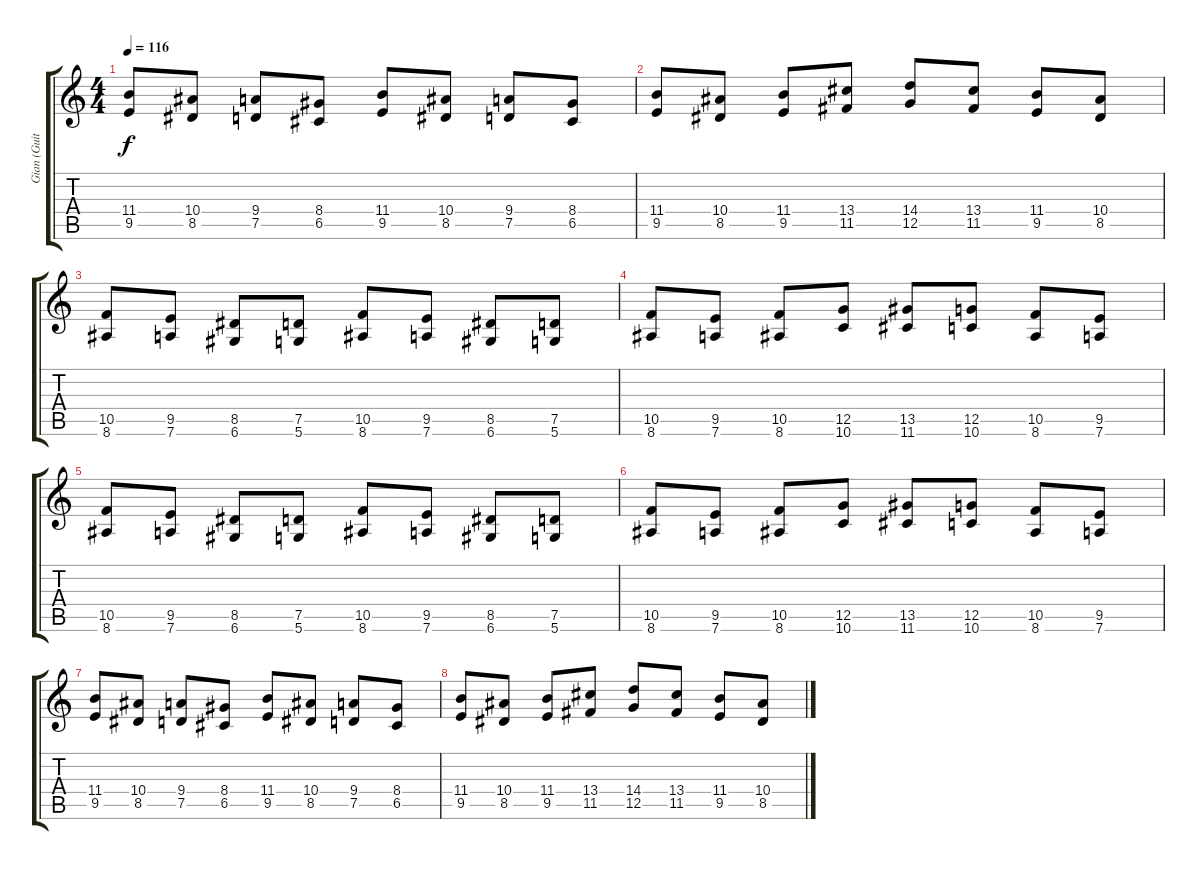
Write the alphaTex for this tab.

\track ("Gian (Guitar)" "Gian (Guit") {instrument distortionguitar}
\staff {score tabs}
\tuning (D4 A3 F3 C3 G2 D2) {hide}
\ts (4 4)
\tempo 116
\clef g2
\ks c
(11.4 9.5).8{dy f} (10.4 8.5).8 (9.4 7.5).8 (8.4 6.5).8 (11.4 9.5).8 (10.4 8.5).8 (9.4 7.5).8 (8.4 6.5).8 |
(11.4 9.5).8 (10.4 8.5).8 (11.4 9.5).8 (13.4 11.5).8 (14.4 12.5).8 (13.4 11.5).8 (11.4 9.5).8 (10.4 8.5).8 |
(10.5 8.6).8 (9.5 7.6).8 (8.5 6.6).8 (7.5 5.6).8 (10.5 8.6).8 (9.5 7.6).8 (8.5 6.6).8 (7.5 5.6).8 |
(10.5 8.6).8 (9.5 7.6).8 (10.5 8.6).8 (12.5 10.6).8 (13.5 11.6).8 (12.5 10.6).8 (10.5 8.6).8 (9.5 7.6).8 |
(10.5 8.6).8 (9.5 7.6).8 (8.5 6.6).8 (7.5 5.6).8 (10.5 8.6).8 (9.5 7.6).8 (8.5 6.6).8 (7.5 5.6).8 |
(10.5 8.6).8 (9.5 7.6).8 (10.5 8.6).8 (12.5 10.6).8 (13.5 11.6).8 (12.5 10.6).8 (10.5 8.6).8 (9.5 7.6).8 |
(11.4 9.5).8 (10.4 8.5).8 (9.4 7.5).8 (8.4 6.5).8 (11.4 9.5).8 (10.4 8.5).8 (9.4 7.5).8 (8.4 6.5).8 |
(11.4 9.5).8 (10.4 8.5).8 (11.4 9.5).8 (13.4 11.5).8 (14.4 12.5).8 (13.4 11.5).8 (11.4 9.5).8 (10.4 8.5).8
